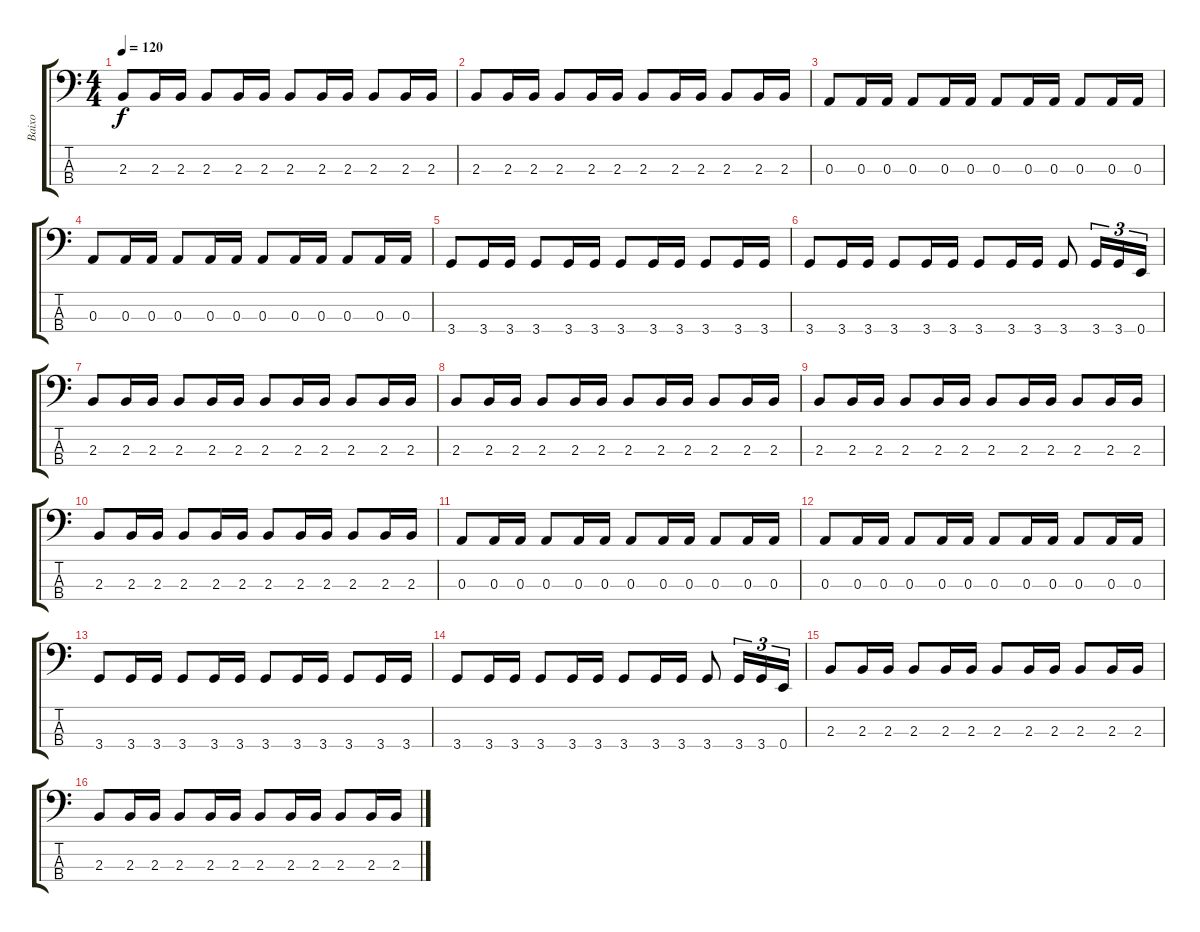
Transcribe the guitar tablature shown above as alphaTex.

\track ("Baixo" "Baixo") {instrument electricbassfinger}
\staff {score tabs}
\tuning (G2 D2 A1 E1) {hide}
\ts (4 4)
\tempo 120
\clef f4
\ks c
2.3.8{dy f} 2.3.16 2.3.16 2.3.8 2.3.16 2.3.16 2.3.8 2.3.16 2.3.16 2.3.8 2.3.16 2.3.16 |
2.3.8 2.3.16 2.3.16 2.3.8 2.3.16 2.3.16 2.3.8 2.3.16 2.3.16 2.3.8 2.3.16 2.3.16 |
0.3.8 0.3.16 0.3.16 0.3.8 0.3.16 0.3.16 0.3.8 0.3.16 0.3.16 0.3.8 0.3.16 0.3.16 |
0.3.8 0.3.16 0.3.16 0.3.8 0.3.16 0.3.16 0.3.8 0.3.16 0.3.16 0.3.8 0.3.16 0.3.16 |
3.4.8 3.4.16 3.4.16 3.4.8 3.4.16 3.4.16 3.4.8 3.4.16 3.4.16 3.4.8 3.4.16 3.4.16 |
3.4.8 3.4.16 3.4.16 3.4.8 3.4.16 3.4.16 3.4.8 3.4.16 3.4.16 3.4.8 3.4.16{tu (3 2)} 3.4.16{tu (3 2)} 0.4.16{tu (3 2)} |
2.3.8 2.3.16 2.3.16 2.3.8 2.3.16 2.3.16 2.3.8 2.3.16 2.3.16 2.3.8 2.3.16 2.3.16 |
2.3.8 2.3.16 2.3.16 2.3.8 2.3.16 2.3.16 2.3.8 2.3.16 2.3.16 2.3.8 2.3.16 2.3.16 |
2.3.8 2.3.16 2.3.16 2.3.8 2.3.16 2.3.16 2.3.8 2.3.16 2.3.16 2.3.8 2.3.16 2.3.16 |
2.3.8 2.3.16 2.3.16 2.3.8 2.3.16 2.3.16 2.3.8 2.3.16 2.3.16 2.3.8 2.3.16 2.3.16 |
0.3.8 0.3.16 0.3.16 0.3.8 0.3.16 0.3.16 0.3.8 0.3.16 0.3.16 0.3.8 0.3.16 0.3.16 |
0.3.8 0.3.16 0.3.16 0.3.8 0.3.16 0.3.16 0.3.8 0.3.16 0.3.16 0.3.8 0.3.16 0.3.16 |
3.4.8 3.4.16 3.4.16 3.4.8 3.4.16 3.4.16 3.4.8 3.4.16 3.4.16 3.4.8 3.4.16 3.4.16 |
3.4.8 3.4.16 3.4.16 3.4.8 3.4.16 3.4.16 3.4.8 3.4.16 3.4.16 3.4.8 3.4.16{tu (3 2)} 3.4.16{tu (3 2)} 0.4.16{tu (3 2)} |
2.3.8 2.3.16 2.3.16 2.3.8 2.3.16 2.3.16 2.3.8 2.3.16 2.3.16 2.3.8 2.3.16 2.3.16 |
2.3.8 2.3.16 2.3.16 2.3.8 2.3.16 2.3.16 2.3.8 2.3.16 2.3.16 2.3.8 2.3.16 2.3.16
